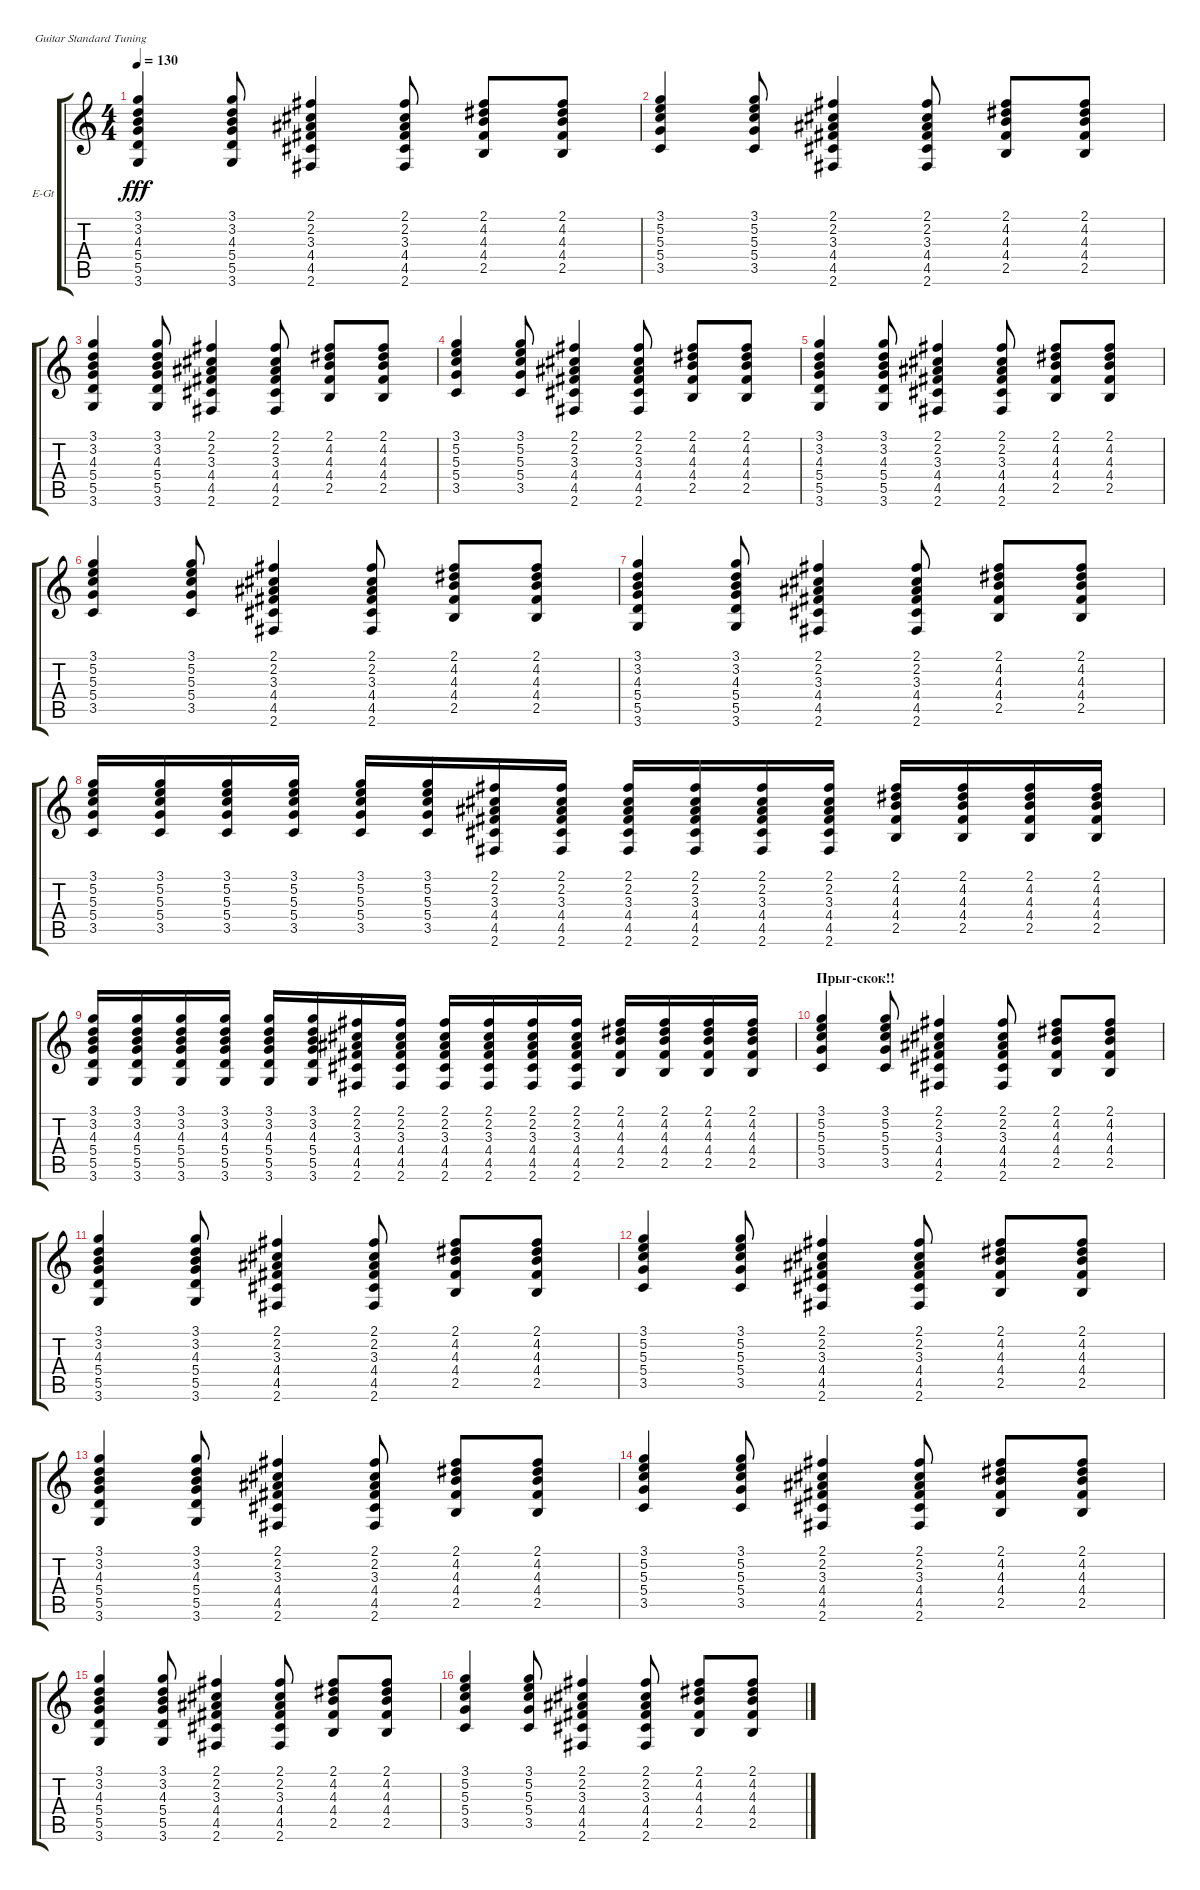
\defaultSystemsLayout 4
\bracketExtendMode groupsimilarinstruments
\firstSystemTrackNameOrientation horizontal
\otherSystemsTrackNameOrientation horizontal
\track ("Electric Guitar" "E-Gt") {instrument distortionguitar}
\staff {score tabs}
\tuning (E4 B3 G3 D3 A2 E2)
\ts (4 4)
\tempo 130
\clef g2
\ks c
(3.1 3.2 4.3 5.4 5.5 3.6).4{dy fff} (3.1 3.2 4.3 5.4 5.5 3.6).8 (2.1 2.2 2.6 4.5 4.4 3.3).4 (2.1 2.2 2.6 4.5 4.4 3.3).8 (2.1 4.2 4.3 4.4 2.5).8 (2.1 4.2 4.3 4.4 2.5).8 |
(3.1 5.2 5.3 5.4 3.5).4 (3.1 5.2 5.3 5.4 3.5).8 (2.1 2.2 2.6 4.5 4.4 3.3).4 (2.1 2.2 2.6 4.5 4.4 3.3).8 (2.1 4.2 4.3 4.4 2.5).8 (2.1 4.2 4.3 4.4 2.5).8 |
(3.1 3.2 4.3 5.4 5.5 3.6).4 (3.1 3.2 4.3 5.4 5.5 3.6).8 (2.1 2.2 2.6 4.5 4.4 3.3).4 (2.1 2.2 2.6 4.5 4.4 3.3).8 (2.1 4.2 4.3 4.4 2.5).8 (2.1 4.2 4.3 4.4 2.5).8 |
(3.1 5.2 5.3 5.4 3.5).4 (3.1 5.2 5.3 5.4 3.5).8 (2.1 2.2 2.6 4.5 4.4 3.3).4 (2.1 2.2 2.6 4.5 4.4 3.3).8 (2.1 4.2 4.3 4.4 2.5).8 (2.1 4.2 4.3 4.4 2.5).8 |
(3.1 3.2 4.3 5.4 5.5 3.6).4 (3.1 3.2 4.3 5.4 5.5 3.6).8 (2.1 2.2 2.6 4.5 4.4 3.3).4 (2.1 2.2 2.6 4.5 4.4 3.3).8 (2.1 4.2 4.3 4.4 2.5).8 (2.1 4.2 4.3 4.4 2.5).8 |
(3.1 5.2 5.3 5.4 3.5).4 (3.1 5.2 5.3 5.4 3.5).8 (2.1 2.2 2.6 4.5 4.4 3.3).4 (2.1 2.2 2.6 4.5 4.4 3.3).8 (2.1 4.2 4.3 4.4 2.5).8 (2.1 4.2 4.3 4.4 2.5).8 |
(3.1 3.2 4.3 5.4 5.5 3.6).4 (3.1 3.2 4.3 5.4 5.5 3.6).8 (2.1 2.2 2.6 4.5 4.4 3.3).4 (2.1 2.2 2.6 4.5 4.4 3.3).8 (2.1 4.2 4.3 4.4 2.5).8 (2.1 4.2 4.3 4.4 2.5).8 |
(3.1 5.2 5.3 5.4 3.5).16 (3.1 5.2 5.3 5.4 3.5).16 (3.1 5.2 5.3 5.4 3.5).16 (3.1 5.2 5.3 5.4 3.5).16 (3.1 5.2 5.3 5.4 3.5).16 (3.1 5.2 5.3 5.4 3.5).16 (2.1 2.2 2.6 4.5 4.4 3.3).16 (2.1 2.2 2.6 4.5 4.4 3.3).16 (2.1 2.2 2.6 4.5 4.4 3.3).16 (2.1 2.2 2.6 4.5 4.4 3.3).16 (2.1 2.2 2.6 4.5 4.4 3.3).16 (2.1 2.2 2.6 4.5 4.4 3.3).16 (2.1 4.2 4.3 4.4 2.5).16 (2.1 4.2 4.3 4.4 2.5).16 (2.1 4.2 4.3 4.4 2.5).16 (2.1 4.2 4.3 4.4 2.5).16 |
(3.1 3.2 4.3 5.4 5.5 3.6).16 (3.1 3.2 4.3 5.4 5.5 3.6).16 (3.1 3.2 4.3 5.4 5.5 3.6).16 (3.1 3.2 4.3 5.4 5.5 3.6).16 (3.1 3.2 4.3 5.4 5.5 3.6).16 (3.1 3.2 4.3 5.4 5.5 3.6).16 (2.1 2.2 2.6 4.5 4.4 3.3).16 (2.1 2.2 2.6 4.5 4.4 3.3).16 (2.1 2.2 2.6 4.5 4.4 3.3).16 (2.1 2.2 2.6 4.5 4.4 3.3).16 (2.1 2.2 2.6 4.5 4.4 3.3).16 (2.1 2.2 2.6 4.5 4.4 3.3).16 (2.1 4.2 4.3 4.4 2.5).16 (2.1 4.2 4.3 4.4 2.5).16 (2.1 4.2 4.3 4.4 2.5).16 (2.1 4.2 4.3 4.4 2.5).16 |
\section ("" "Прыг-скок!!")
(3.1 5.2 5.3 5.4 3.5).4 (3.1 5.2 5.3 5.4 3.5).8 (2.1 2.2 2.6 4.5 4.4 3.3).4 (2.1 2.2 2.6 4.5 4.4 3.3).8 (2.1 4.2 4.3 4.4 2.5).8 (2.1 4.2 4.3 4.4 2.5).8 |
(3.1 3.2 4.3 5.4 5.5 3.6).4 (3.1 3.2 4.3 5.4 5.5 3.6).8 (2.1 2.2 2.6 4.5 4.4 3.3).4 (2.1 2.2 2.6 4.5 4.4 3.3).8 (2.1 4.2 4.3 4.4 2.5).8 (2.1 4.2 4.3 4.4 2.5).8 |
(3.1 5.2 5.3 5.4 3.5).4 (3.1 5.2 5.3 5.4 3.5).8 (2.1 2.2 2.6 4.5 4.4 3.3).4 (2.1 2.2 2.6 4.5 4.4 3.3).8 (2.1 4.2 4.3 4.4 2.5).8 (2.1 4.2 4.3 4.4 2.5).8 |
(3.1 3.2 4.3 5.4 5.5 3.6).4 (3.1 3.2 4.3 5.4 5.5 3.6).8 (2.1 2.2 2.6 4.5 4.4 3.3).4 (2.1 2.2 2.6 4.5 4.4 3.3).8 (2.1 4.2 4.3 4.4 2.5).8 (2.1 4.2 4.3 4.4 2.5).8 |
(3.1 5.2 5.3 5.4 3.5).4 (3.1 5.2 5.3 5.4 3.5).8 (2.1 2.2 2.6 4.5 4.4 3.3).4 (2.1 2.2 2.6 4.5 4.4 3.3).8 (2.1 4.2 4.3 4.4 2.5).8 (2.1 4.2 4.3 4.4 2.5).8 |
(3.1 3.2 4.3 5.4 5.5 3.6).4 (3.1 3.2 4.3 5.4 5.5 3.6).8 (2.1 2.2 2.6 4.5 4.4 3.3).4 (2.1 2.2 2.6 4.5 4.4 3.3).8 (2.1 4.2 4.3 4.4 2.5).8 (2.1 4.2 4.3 4.4 2.5).8 |
(3.1 5.2 5.3 5.4 3.5).4 (3.1 5.2 5.3 5.4 3.5).8 (2.1 2.2 2.6 4.5 4.4 3.3).4 (2.1 2.2 2.6 4.5 4.4 3.3).8 (2.1 4.2 4.3 4.4 2.5).8 (2.1 4.2 4.3 4.4 2.5).8
